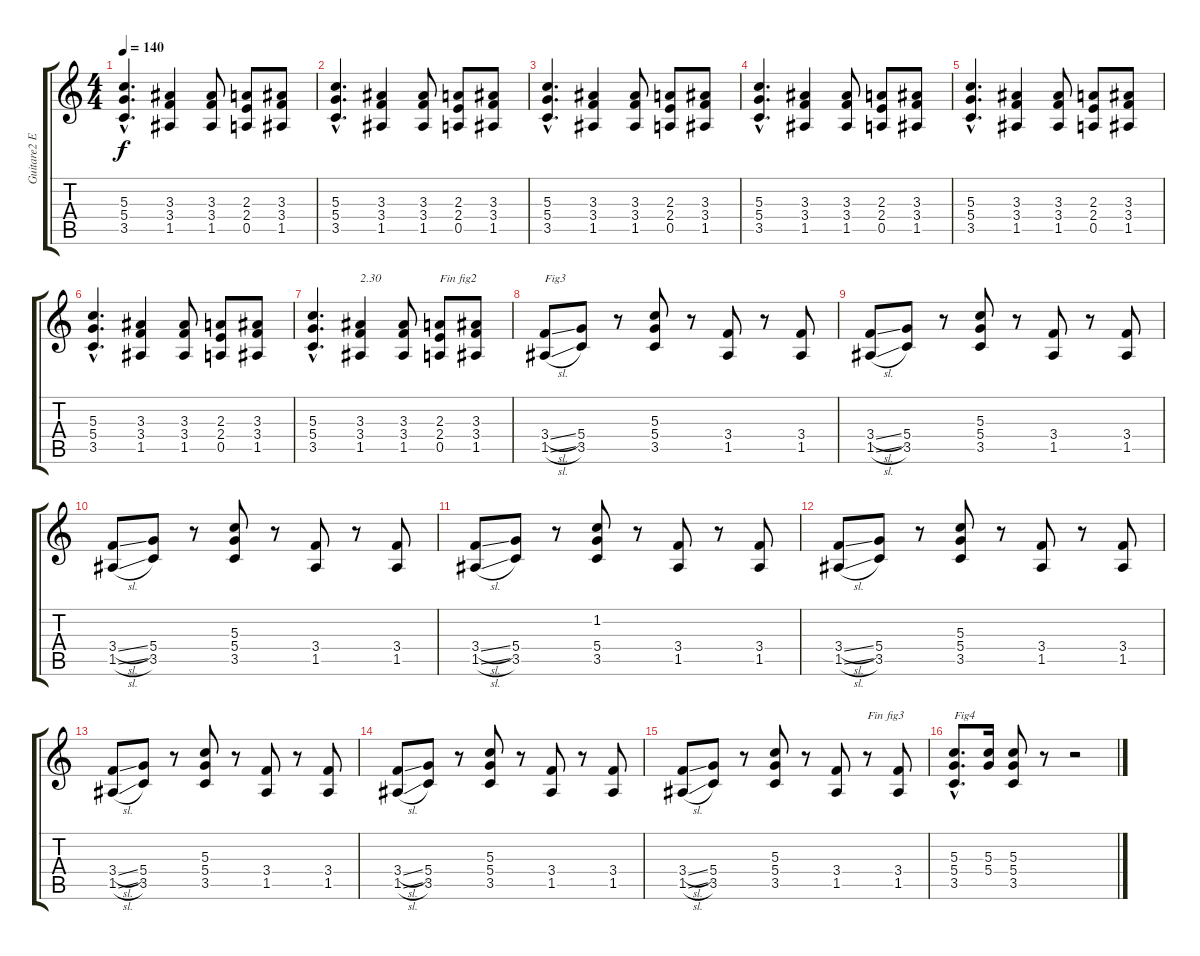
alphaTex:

\track ("Guitare2 E" "Guitare2 E") {instrument electricguitarjazz}
\staff {score tabs}
\tuning (E4 B3 G3 D3 A2 E2) {hide}
\ts (4 4)
\tempo 140
\clef g2
\ks c
(5.3{hac} 5.4{hac} 3.5{hac}).4{d dy f} (3.3 3.4 1.5).4 (3.3 3.4 1.5).8 (2.3 2.4 0.5).8 (3.3 3.4 1.5).8 |
(5.3{hac} 5.4{hac} 3.5{hac}).4{d} (3.3 3.4 1.5).4 (3.3 3.4 1.5).8 (2.3 2.4 0.5).8 (3.3 3.4 1.5).8 |
(5.3{hac} 5.4{hac} 3.5{hac}).4{d} (3.3 3.4 1.5).4 (3.3 3.4 1.5).8 (2.3 2.4 0.5).8 (3.3 3.4 1.5).8 |
(5.3{hac} 5.4{hac} 3.5{hac}).4{d} (3.3 3.4 1.5).4 (3.3 3.4 1.5).8 (2.3 2.4 0.5).8 (3.3 3.4 1.5).8 |
(5.3{hac} 5.4{hac} 3.5{hac}).4{d} (3.3 3.4 1.5).4 (3.3 3.4 1.5).8 (2.3 2.4 0.5).8 (3.3 3.4 1.5).8 |
(5.3{hac} 5.4{hac} 3.5{hac}).4{d} (3.3 3.4 1.5).4 (3.3 3.4 1.5).8 (2.3 2.4 0.5).8 (3.3 3.4 1.5).8 |
(5.3{hac} 5.4{hac} 3.5{hac}).4{d} (3.3 3.4 1.5).4{txt "2.30"} (3.3 3.4 1.5).8 (2.3 2.4 0.5).8{txt "Fin fig2"} (3.3 3.4 1.5).8 |
(3.4{sl} 1.5{sl}).8{txt "Fig3"} (5.4 3.5).8 r.8 (5.3 5.4 3.5).8 r.8 (3.4 1.5).8 r.8 (3.4 1.5).8 |
(3.4{sl} 1.5{sl}).8 (5.4 3.5).8 r.8 (5.3 5.4 3.5).8 r.8 (3.4 1.5).8 r.8 (3.4 1.5).8 |
(3.4{sl} 1.5{sl}).8 (5.4 3.5).8 r.8 (5.3 5.4 3.5).8 r.8 (3.4 1.5).8 r.8 (3.4 1.5).8 |
(3.4{sl} 1.5{sl}).8 (5.4 3.5).8 r.8 (1.2 5.4 3.5).8 r.8 (3.4 1.5).8 r.8 (3.4 1.5).8 |
(3.4{sl} 1.5{sl}).8 (5.4 3.5).8 r.8 (5.3 5.4 3.5).8 r.8 (3.4 1.5).8 r.8 (3.4 1.5).8 |
(3.4{sl} 1.5{sl}).8 (5.4 3.5).8 r.8 (5.3 5.4 3.5).8 r.8 (3.4 1.5).8 r.8 (3.4 1.5).8 |
(3.4{sl} 1.5{sl}).8 (5.4 3.5).8 r.8 (5.3 5.4 3.5).8 r.8 (3.4 1.5).8 r.8 (3.4 1.5).8 |
(3.4{sl} 1.5{sl}).8 (5.4 3.5).8 r.8 (5.3 5.4 3.5).8 r.8 (3.4 1.5).8 r.8{txt "Fin fig3"} (3.4 1.5).8 |
(5.3{hac} 5.4{hac} 3.5{hac}).8{d txt "Fig4"} (5.3 5.4).16 (5.3 5.4 3.5).8 r.8 r.2
